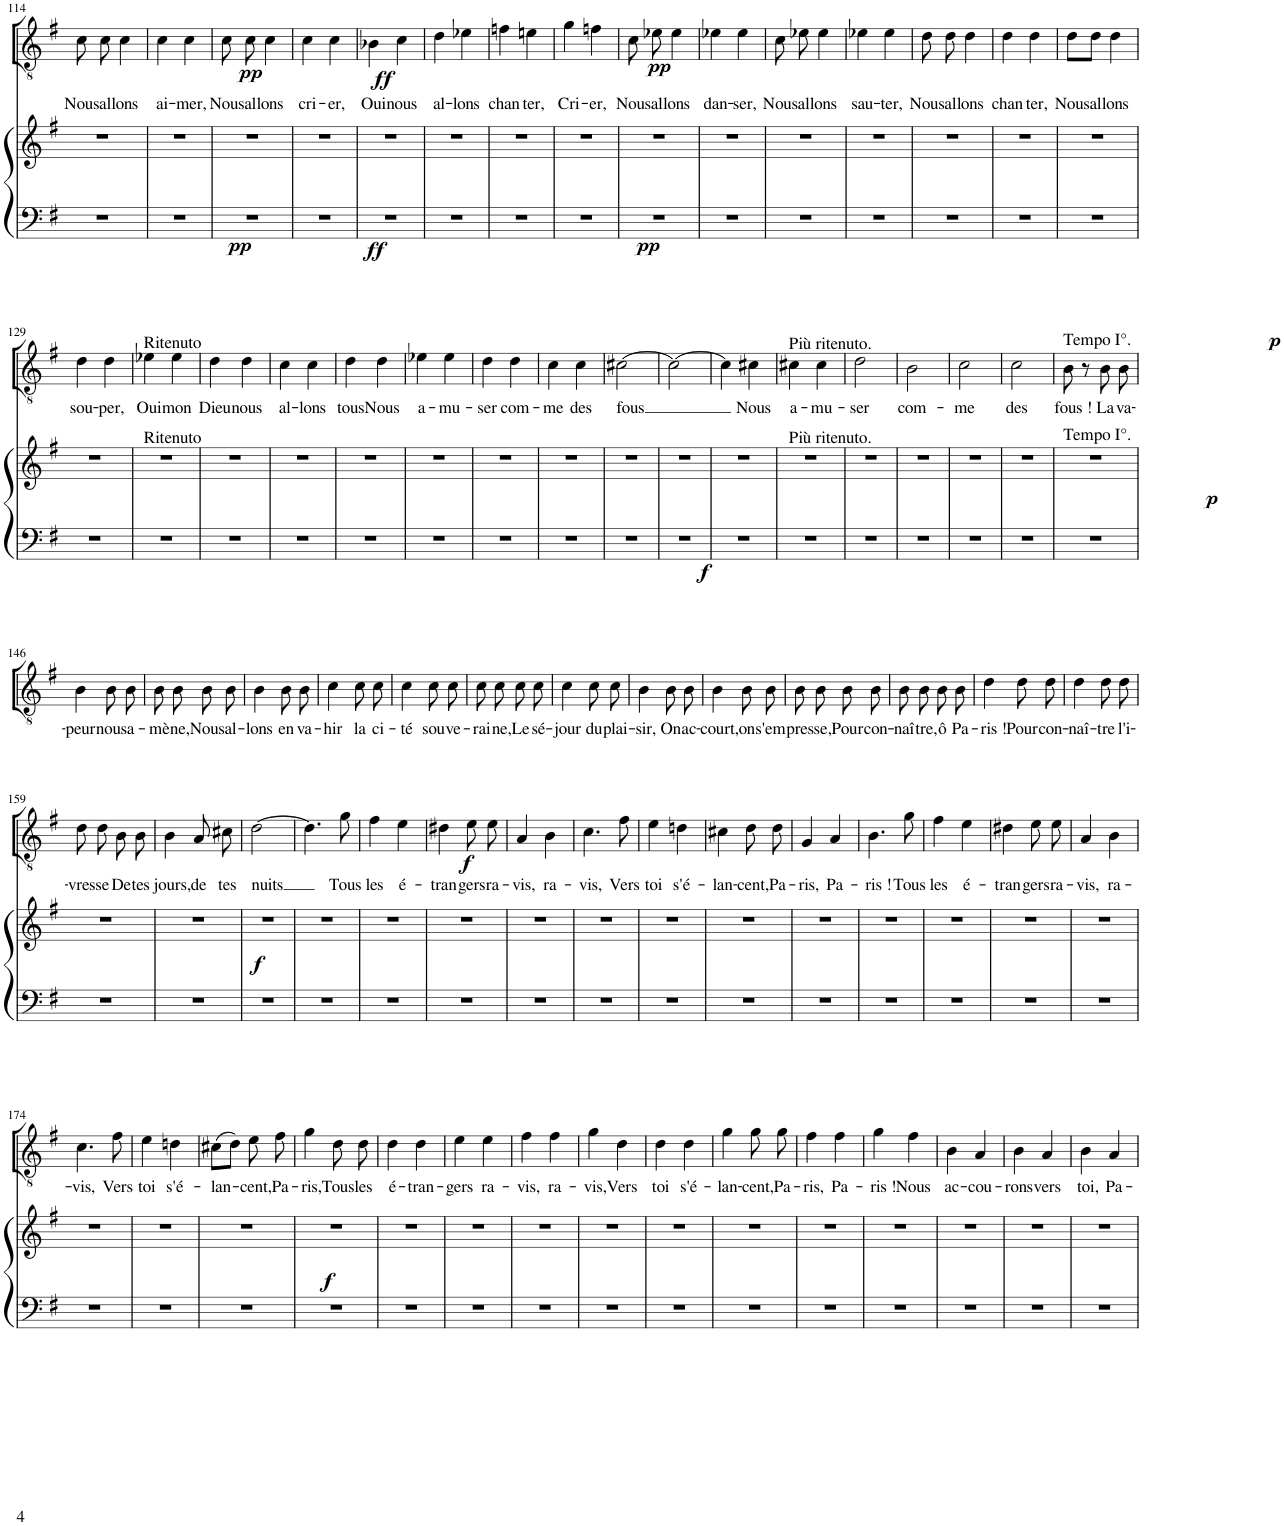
**kern	**text	**dynam
*part1	*part1	*part1
*staff1	*staff1	*staff1
*I"Ténors	*	*
!!LO:PB:g=z
*clefGv2	*	*
*k[f#]	*	*
*M2/4	*	*
=114	=114	=114
!	!LO:LY:b	!
8c\	Nous	.
!	!LO:LY:b	!
8c\	al-	.
!	!LO:LY:b	!
4c\	-lons	.
=115	=115	=115
!	!LO:LY:b	!
4c\	ai-	.
!	!LO:LY:b	!
4c\	-mer,	.
=116	=116	=116
!	!LO:LY:b	!LO:DY:b
8c\	Nous	pp
!	!LO:LY:b	!
8c\	al-	.
!	!LO:LY:b	!
4c\	-lons	.
=117	=117	=117
!	!LO:LY:b	!
4c\	cri-	.
!	!LO:LY:b	!
4c\	-er,	.
=118	=118	=118
!	!LO:LY:b	!LO:DY:b
4B-X\	Oui	ff
!	!LO:LY:b	!
4c\	nous	.
=119	=119	=119
!	!LO:LY:b	!
4d\	al-	.
!	!LO:LY:b	!
4e-X\	-lons	.
=120	=120	=120
!	!LO:LY:b	!
4fn\	chan-	.
!	!LO:LY:b	!
4en\	-ter,	.
=121	=121	=121
!	!LO:LY:b	!
4g\	Cri-	.
!	!LO:LY:b	!
4fn\	-er,	.
=122	=122	=122
!	!LO:LY:b	!LO:DY:b
8c\	Nous	pp
!	!LO:LY:b	!
8e-X\	al-	.
!	!LO:LY:b	!
4e-\	-lons	.
=123	=123	=123
!	!LO:LY:b	!
4e-X\	dan-	.
!	!LO:LY:b	!
4e-\	-ser,	.
=124	=124	=124
!	!LO:LY:b	!
8c\	Nous	.
!	!LO:LY:b	!
8e-X\	al-	.
!	!LO:LY:b	!
4e-\	-lons	.
=125	=125	=125
!	!LO:LY:b	!
4e-X\	sau-	.
!	!LO:LY:b	!
4e-\	-ter,	.
=126	=126	=126
!	!LO:LY:b	!
8d\	Nous	.
!	!LO:LY:b	!
8d\	al-	.
!	!LO:LY:b	!
4d\	-lons	.
=127	=127	=127
!	!LO:LY:b	!
4d\	chan-	.
!	!LO:LY:b	!
4d\	-ter,	.
=128	=128	=128
!	!LO:LY:b	!
8d\L	Nous	.
!	!LO:LY:b	!
8d\J	al-	.
!	!LO:LY:b	!
4d\	-lons	.
!!LO:LB:g=z
=129	=129	=129
!	!LO:LY:b	!
4d\	sou-	.
!	!LO:LY:b	!
4d\	-per,	.
=130	=130	=130
!LO:TX:a:t=Ritenuto	!	!
!	!LO:LY:b	!
4e-X\	Oui	.
!	!LO:LY:b	!
4e-\	mon	.
=131	=131	=131
!	!LO:LY:b	!
4d\	Dieu	.
!	!LO:LY:b	!
4d\	nous	.
=132	=132	=132
!	!LO:LY:b	!
4c\	al-	.
!	!LO:LY:b	!
4c\	-lons	.
=133	=133	=133
!	!LO:LY:b	!
4d\	tous	.
!	!LO:LY:b	!
4d\	Nous	.
=134	=134	=134
!	!LO:LY:b	!
4e-X\	a-	.
!	!LO:LY:b	!
4e-\	-mu-	.
=135	=135	=135
!	!LO:LY:b	!
4d\	-ser	.
!	!LO:LY:b	!
4d\	com-	.
=136	=136	=136
!	!LO:LY:b	!
4c\	-me	.
!	!LO:LY:b	!
4c\	des	.
=137	=137	=137
!	!LO:LY:b	!
[2c#X\	fous	.
=138	=138	=138
2c#\_	.	.
=139	=139	=139
4c#\]	.	.
!	!LO:LY:b	!
4c#X\	Nous	.
=140	=140	=140
!LO:TX:a:t=Più ritenuto.	!	!
!	!LO:LY:b	!
4c#X\	a-	.
!	!LO:LY:b	!
4c#\	-mu-	.
=141	=141	=141
!	!LO:LY:b	!
2d\	-ser	.
=142	=142	=142
!	!LO:LY:b	!
2B\	com-	.
=143	=143	=143
!	!LO:LY:b	!
2c\	-me	.
=144	=144	=144
!	!LO:LY:b	!
2c\	des	.
=145	=145	=145
!LO:TX:a:t=Tempo I°.	!	!
!	!LO:LY:b	!
8B\	fous !	.
8r	.	.
!	!LO:LY:b	!LO:DY:b
8B\	La	p
!	!LO:LY:b	!
8B\	va-	.
!!LO:LB:g=z
=146	=146	=146
!	!LO:LY:b	!
4B\	-peur	.
!	!LO:LY:b	!
8B\	nous	.
!	!LO:LY:b	!
8B\	a-	.
=147	=147	=147
!	!LO:LY:b	!
8B\	-mè-	.
!	!LO:LY:b	!
8B\	-ne,	.
!	!LO:LY:b	!
8B\	Nous	.
!	!LO:LY:b	!
8B\	al-	.
=148	=148	=148
!	!LO:LY:b	!
4B\	-lons	.
!	!LO:LY:b	!
8B\	en-	.
!	!LO:LY:b	!
8B\	-va-	.
=149	=149	=149
!	!LO:LY:b	!
4c\	-hir	.
!	!LO:LY:b	!
8c\	la	.
!	!LO:LY:b	!
8c\	ci-	.
=150	=150	=150
!	!LO:LY:b	!
4c\	-té	.
!	!LO:LY:b	!
8c\	sou-	.
!	!LO:LY:b	!
8c\	-ve-	.
=151	=151	=151
!	!LO:LY:b	!
8c\	-rai-	.
!	!LO:LY:b	!
8c\	-ne,	.
!	!LO:LY:b	!
8c\	Le	.
!	!LO:LY:b	!
8c\	sé-	.
=152	=152	=152
!	!LO:LY:b	!
4c\	-jour	.
!	!LO:LY:b	!
8c\	du	.
!	!LO:LY:b	!
8c\	plai-	.
=153	=153	=153
!	!LO:LY:b	!
4B\	-sir,	.
!	!LO:LY:b	!
8B\	On	.
!	!LO:LY:b	!
8B\	ac-	.
=154	=154	=154
!	!LO:LY:b	!
4B\	-court,	.
!	!LO:LY:b	!
8B\	on	.
!	!LO:LY:b	!
8B\	s'em-	.
=155	=155	=155
!	!LO:LY:b	!
8B\	-pres-	.
!	!LO:LY:b	!
8B\	-se,	.
!	!LO:LY:b	!
8B\	Pour	.
!	!LO:LY:b	!
8B\	con-	.
=156	=156	=156
!	!LO:LY:b	!
8B\	-naî-	.
!	!LO:LY:b	!
8B\	-tre,	.
!	!LO:LY:b	!
8B\	ô	.
!	!LO:LY:b	!
8B\	Pa-	.
=157	=157	=157
!	!LO:LY:b	!
4d\	-ris !	.
!	!LO:LY:b	!
8d\	Pour	.
!	!LO:LY:b	!
8d\	con-	.
=158	=158	=158
!	!LO:LY:b	!
4d\	-naî-	.
!	!LO:LY:b	!
8d\	-tre	.
!	!LO:LY:b	!
8d\	l'i-	.
!!LO:LB:g=z
=159	=159	=159
!	!LO:LY:b	!
8d\	-vres-	.
!	!LO:LY:b	!
8d\	-se	.
!	!LO:LY:b	!
8B\	De	.
!	!LO:LY:b	!
8B\	tes	.
=160	=160	=160
!	!LO:LY:b	!
4B\	jours,	.
!	!LO:LY:b	!
8A/	de	.
!	!LO:LY:b	!
8c#X\	tes	.
=161	=161	=161
!	!LO:LY:b	!
[2d\	nuits	.
=162	=162	=162
4.d\]	.	.
!	!LO:LY:b	!LO:DY:b
8g\	Tous	f
=163	=163	=163
!	!LO:LY:b	!
4f#\	les	.
!	!LO:LY:b	!
4e\	é-	.
=164	=164	=164
!	!LO:LY:b	!
4d#X\	-tran-	.
!	!LO:LY:b	!
8e\	-gers	.
!	!LO:LY:b	!
8e\	ra-	.
=165	=165	=165
!	!LO:LY:b	!
4A/	-vis,	.
!	!LO:LY:b	!
4B\	ra-	.
=166	=166	=166
!	!LO:LY:b	!
4.c\	-vis,	.
!	!LO:LY:b	!
8f#\	Vers	.
=167	=167	=167
!	!LO:LY:b	!
4e\	toi	.
!	!LO:LY:b	!
4dn\	s'é-	.
=168	=168	=168
!	!LO:LY:b	!
4c#X\	-lan-	.
!	!LO:LY:b	!
8d\	-cent,	.
!	!LO:LY:b	!
8d\	Pa-	.
=169	=169	=169
!	!LO:LY:b	!
4G/	-ris,	.
!	!LO:LY:b	!
4A/	Pa-	.
=170	=170	=170
!	!LO:LY:b	!
4.B\	-ris !	.
!	!LO:LY:b	!
8g\	Tous	.
=171	=171	=171
!	!LO:LY:b	!
4f#\	les	.
!	!LO:LY:b	!
4e\	é-	.
=172	=172	=172
!	!LO:LY:b	!
4d#X\	-tran-	.
!	!LO:LY:b	!
8e\	-gers	.
!	!LO:LY:b	!
8e\	ra-	.
=173	=173	=173
!	!LO:LY:b	!
4A/	-vis,	.
!	!LO:LY:b	!
4B\	ra-	.
!!LO:LB:g=z
=174	=174	=174
!	!LO:LY:b	!
4.c\	-vis,	.
!	!LO:LY:b	!
8f#\	Vers	.
=175	=175	=175
!	!LO:LY:b	!
4e\	toi	.
!	!LO:LY:b	!
4dn\	s'é-	.
=176	=176	=176
!	!LO:LY:b	!
(8c#X\L	-lan-	.
8d\J)	.	.
!	!LO:LY:b	!
8e\	-cent,	.
!	!LO:LY:b	!
8f#\	Pa-	.
=177	=177	=177
!	!LO:LY:b	!
4g\	-ris,	.
!	!LO:LY:b	!
8d\	Tous	.
!	!LO:LY:b	!
8d\	les	.
=178	=178	=178
!	!LO:LY:b	!
4d\	é-	.
!	!LO:LY:b	!
4d\	-tran-	.
=179	=179	=179
!	!LO:LY:b	!
4e\	-gers	.
!	!LO:LY:b	!
4e\	ra-	.
=180	=180	=180
!	!LO:LY:b	!
4f#\	-vis,	.
!	!LO:LY:b	!
4f#\	ra-	.
=181	=181	=181
!	!LO:LY:b	!
4g\	-vis,	.
!	!LO:LY:b	!
4d\	Vers	.
=182	=182	=182
!	!LO:LY:b	!
4d\	toi	.
!	!LO:LY:b	!
4d\	s'é-	.
=183	=183	=183
!	!LO:LY:b	!
4g\	-lan-	.
!	!LO:LY:b	!
8g\	-cent,	.
!	!LO:LY:b	!
8g\	Pa-	.
=184	=184	=184
!	!LO:LY:b	!
4f#\	-ris,	.
!	!LO:LY:b	!
4f#\	Pa-	.
=185	=185	=185
!	!LO:LY:b	!
4g\	-ris !	.
!	!LO:LY:b	!
4f#\	Nous	.
=186	=186	=186
!	!LO:LY:b	!
4B\	ac-	.
!	!LO:LY:b	!
4A/	-cou-	.
=187	=187	=187
!	!LO:LY:b	!
4B\	-rons	.
!	!LO:LY:b	!
4A/	vers	.
=188	=188	=188
!	!LO:LY:b	!
4B\	toi,	.
!	!LO:LY:b	!
4A/	Pa-	.
=	=	=
*-	*-	*-
